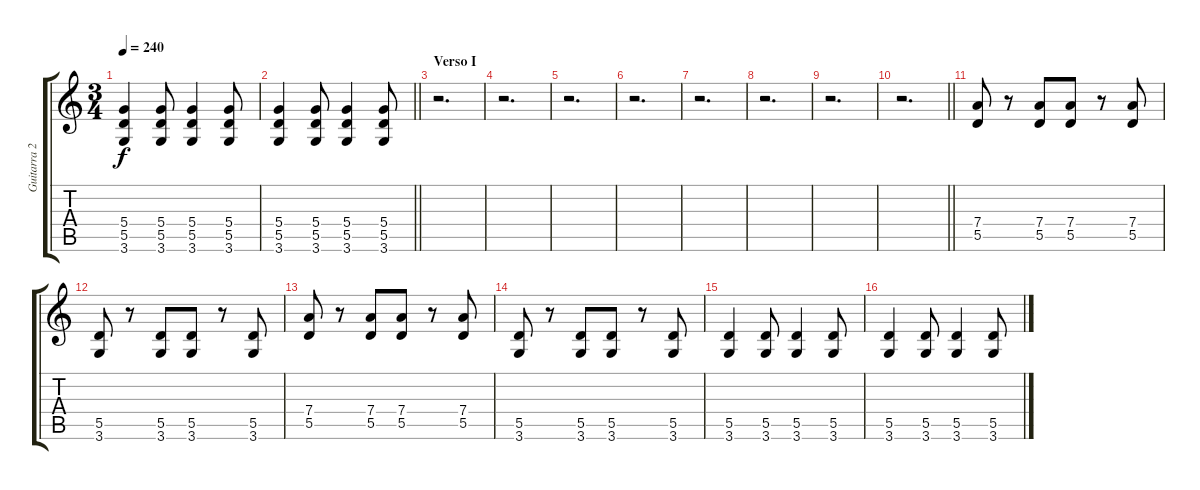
\track ("Guitarra 2 - Erik" "Guitarra 2") {instrument overdrivenguitar}
\staff {score tabs}
\tuning (E4 B3 G3 D3 A2 E2) {hide}
\ts (3 4)
\tempo 240
\clef g2
\ks c
(5.4 5.5 3.6).4{dy f} (5.4 5.5 3.6).8 (5.4 5.5 3.6).4 (5.4 5.5 3.6).8 |
\barLineRight lightlight
(5.4 5.5 3.6).4 (5.4 5.5 3.6).8 (5.4 5.5 3.6).4 (5.4 5.5 3.6).8 |
\section ("" "Verso I")
r.2{d} |
r.2{d} |
r.2{d} |
r.2{d} |
r.2{d} |
r.2{d} |
r.2{d} |
\barLineRight lightlight
r.2{d} |
(7.4 5.5).8 r.8 (7.4 5.5).8 (7.4 5.5).8 r.8 (7.4 5.5).8 |
(5.5 3.6).8 r.8 (5.5 3.6).8 (5.5 3.6).8 r.8 (5.5 3.6).8 |
(7.4 5.5).8 r.8 (7.4 5.5).8 (7.4 5.5).8 r.8 (7.4 5.5).8 |
(5.5 3.6).8 r.8 (5.5 3.6).8 (5.5 3.6).8 r.8 (5.5 3.6).8 |
(5.5 3.6).4 (5.5 3.6).8 (5.5 3.6).4 (5.5 3.6).8 |
(5.5 3.6).4 (5.5 3.6).8 (5.5 3.6).4 (5.5 3.6).8
